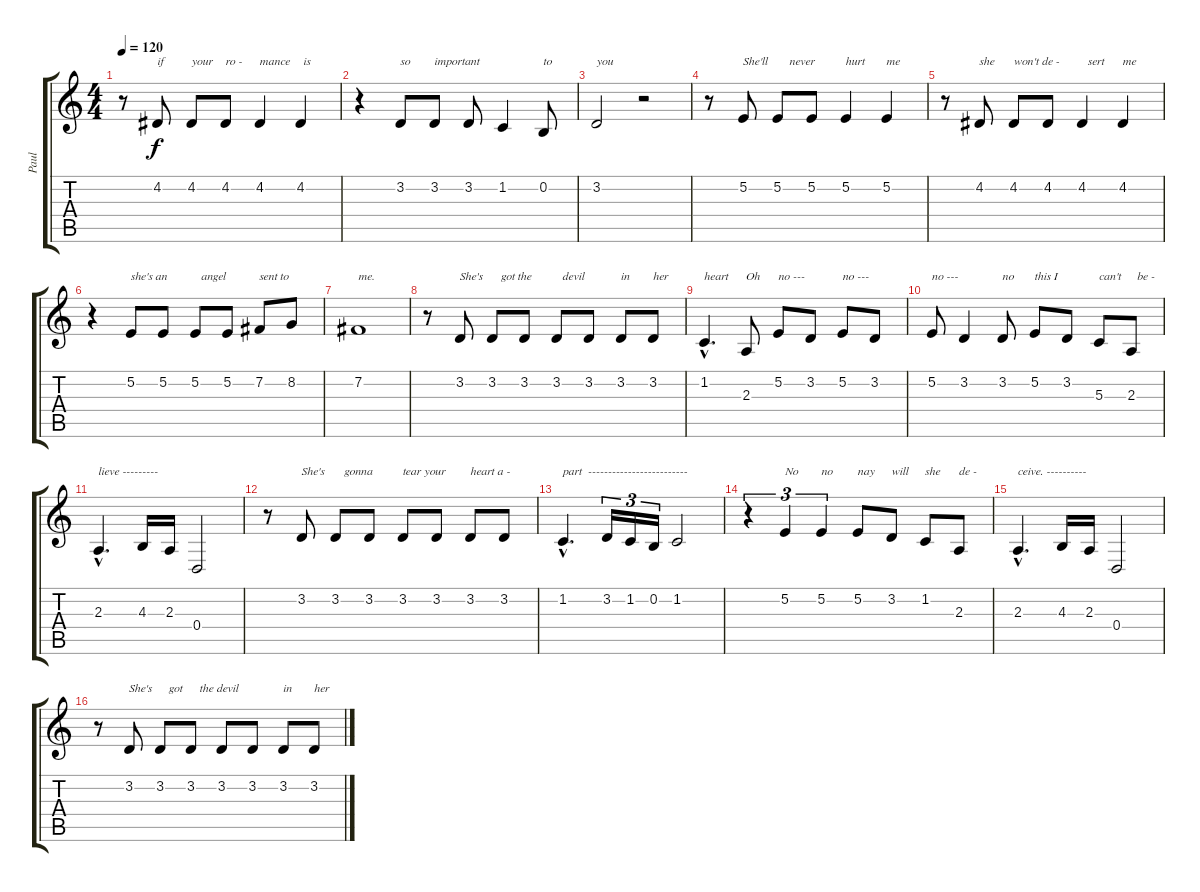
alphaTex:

\track ("Paul" "Paul") {instrument clarinet}
\staff {score tabs}
\tuning (E4 B3 G3 D3 A2 E2) {hide}
\ts (4 4)
\tempo 120
\clef g2
\ks c
r.8{dy f} 4.2.8{txt "if"} 4.2.8{txt "your"} 4.2.8{txt "ro -"} 4.2.4{txt "mance "} 4.2.4{txt " is"} |
r.4 3.2.8{txt "so"} 3.2.8{txt "important"} 3.2.8 1.2.4 0.2.8{txt "to"} |
3.2.2{txt "you"} r.2 |
r.8{txt " "} 5.2.8{txt "She'll"} 5.2.8{txt "    never"} 5.2.8 5.2.4{txt "hurt"} 5.2.4{txt "me"} |
r.8 4.2.8{txt "she"} 4.2.8{txt "won't de -"} 4.2.8 4.2.4{txt "  sert"} 4.2.4{txt "me"} |
r.4 5.2.8{txt "she's an"} 5.2.8 5.2.8{txt "  angel"} 5.2.8 7.2.8{txt "sent to"} 8.2.8 |
7.2.1{txt "me."} |
r.8 3.2.8{txt "She's"} 3.2.8{txt "   got the"} 3.2.8 3.2.8{txt "  devil"} 3.2.8 3.2.8{txt "in"} 3.2.8{txt "her"} |
1.2{hac}.4{d txt "heart"} 2.3.8{txt "Oh"} 5.2.8{txt "no ---"} 3.2.8 5.2.8{txt "no ---"} 3.2.8 |
5.2.8{txt "no ---"} 3.2.4 3.2.8{txt "no"} 5.2.8{txt "this I"} 3.2.8 5.3.8{txt "can't"} 2.3.8{txt "  be -"} |
2.3{hac}.4{d txt "lieve ---------"} 4.3.16{txt " "} 2.3.16 0.4.2 |
r.8 3.2.8{txt "She's"} 3.2.8{txt "   gonna"} 3.2.8 3.2.8{txt "tear your"} 3.2.8 3.2.8{txt "heart a -"} 3.2.8 |
1.2{hac}.4{d txt "part  -------------------------"} 3.2.16{tu (3 2)} 1.2.16{tu (3 2)} 0.2.16{tu (3 2)} 1.2.2 |
r.4{tu (3 2)} 5.2.4{tu (3 2) txt "No"} 5.2.4{tu (3 2) txt "no"} 5.2.8{txt "nay"} 3.2.8{txt "will"} 1.2.8{txt "she"} 2.3.8{txt "de -"} |
2.3{hac}.4{d txt "ceive. ----------"} 4.3.16 2.3.16 0.4.2 |
r.8 3.2.8{txt "She's"} 3.2.8{txt "   got"} 3.2.8{txt "   the devil"} 3.2.8 3.2.8 3.2.8{txt "in"} 3.2.8{txt "her"}
